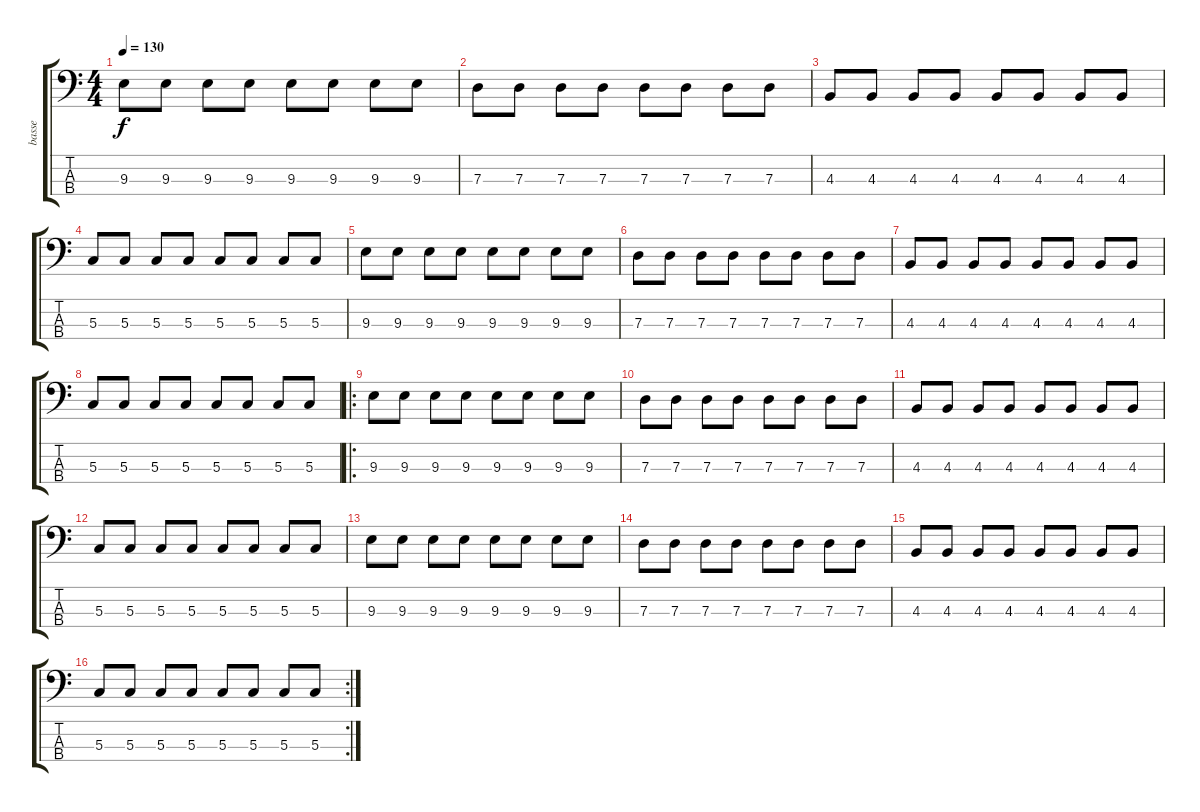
\track ("basse" "basse") {instrument electricbassfinger}
\staff {score tabs}
\tuning (F2 C2 G1 C1) {hide}
\ts (4 4)
\tempo 130
\clef f4
\ks c
9.3.8{dy f} 9.3.8 9.3.8 9.3.8 9.3.8 9.3.8 9.3.8 9.3.8 |
7.3.8 7.3.8 7.3.8 7.3.8 7.3.8 7.3.8 7.3.8 7.3.8 |
4.3.8 4.3.8 4.3.8 4.3.8 4.3.8 4.3.8 4.3.8 4.3.8 |
5.3.8 5.3.8 5.3.8 5.3.8 5.3.8 5.3.8 5.3.8 5.3.8 |
9.3.8 9.3.8 9.3.8 9.3.8 9.3.8 9.3.8 9.3.8 9.3.8 |
7.3.8 7.3.8 7.3.8 7.3.8 7.3.8 7.3.8 7.3.8 7.3.8 |
4.3.8 4.3.8 4.3.8 4.3.8 4.3.8 4.3.8 4.3.8 4.3.8 |
5.3.8 5.3.8 5.3.8 5.3.8 5.3.8 5.3.8 5.3.8 5.3.8 |
\ro
9.3.8 9.3.8 9.3.8 9.3.8 9.3.8 9.3.8 9.3.8 9.3.8 |
7.3.8 7.3.8 7.3.8 7.3.8 7.3.8 7.3.8 7.3.8 7.3.8 |
4.3.8 4.3.8 4.3.8 4.3.8 4.3.8 4.3.8 4.3.8 4.3.8 |
5.3.8 5.3.8 5.3.8 5.3.8 5.3.8 5.3.8 5.3.8 5.3.8 |
9.3.8 9.3.8 9.3.8 9.3.8 9.3.8 9.3.8 9.3.8 9.3.8 |
7.3.8 7.3.8 7.3.8 7.3.8 7.3.8 7.3.8 7.3.8 7.3.8 |
4.3.8 4.3.8 4.3.8 4.3.8 4.3.8 4.3.8 4.3.8 4.3.8 |
\rc 2
5.3.8 5.3.8 5.3.8 5.3.8 5.3.8 5.3.8 5.3.8 5.3.8
